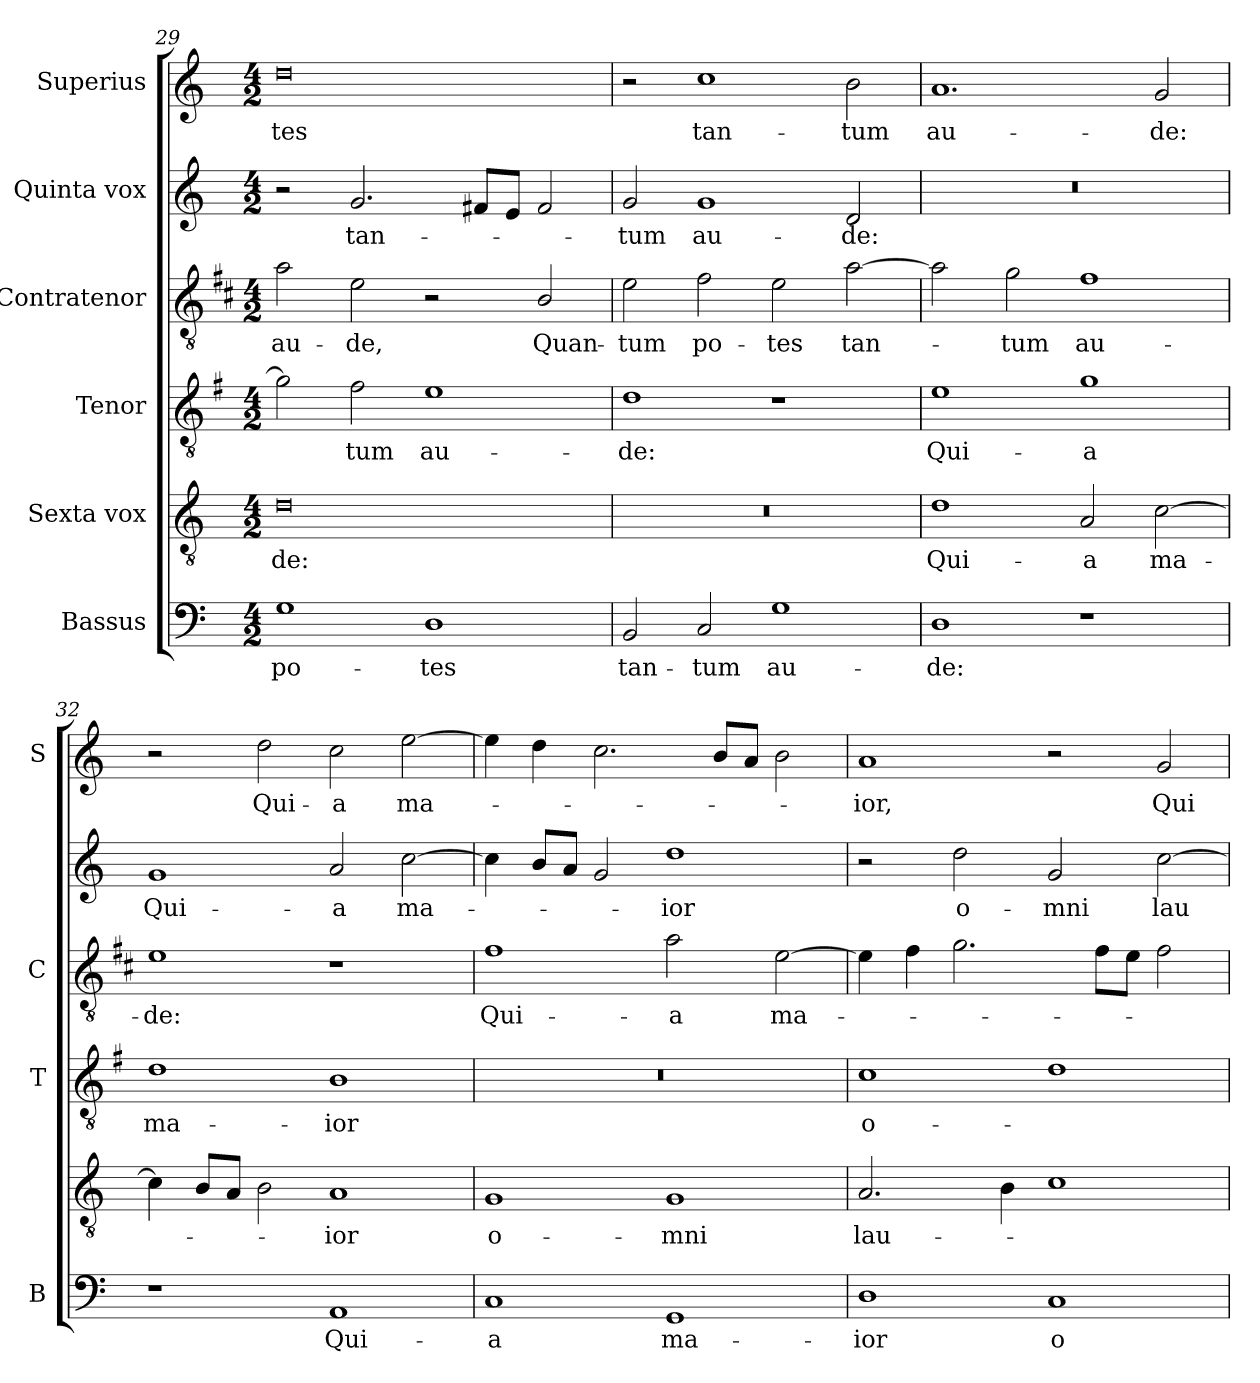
**kern	**text	**kern	**text	**kern	**text	**kern	**text	**kern	**text	**kern	**text
*part6	*part6	*part5	*part5	*part4	*part4	*part3	*part3	*part2	*part2	*part1	*part1
*staff6	*staff6	*staff5	*staff5	*staff4	*staff4	*staff3	*staff3	*staff2	*staff2	*staff1	*staff1
*I"Bassus	*	*I"Sexta vox	*	*I"Tenor	*	*I"Contratenor	*	*I"Quinta vox	*	*I"Superius	*
*I'B	*	*	*	*I'T	*	*I'C	*	*	*	*I'S	*
*clefF4	*	*clefGv2	*	*clefGv2	*	*clefGv2	*	*clefG2	*	*clefG2	*
*	*	*	*	*ITrd4c7	*	*ITrd1c2	*	*	*	*	*
*k[]	*	*k[]	*	*k[]	*	*k[]	*	*k[]	*	*k[]	*
*C:	*	*C:	*	*C:	*	*C:	*	*C:	*	*C:	*
*M4/2	*	*M4/2	*	*M4/2	*	*M4/2	*	*M4/2	*	*M4/2	*
=29	=29	=29	=29	=29	=29	=29	=29	=29	=29	=29	=29
!	!LO:LY:b	!	!LO:LY:b	!	!	!	!LO:LY:b	!	!	!	!LO:LY:b
1G	po-	0d	-de:	2c\]	.	2g\	au-	2r	.	0dd	-tes
!	!	!	!	!	!LO:LY:b	!	!LO:LY:b	!	!LO:LY:b	!	!
.	.	.	.	2B\	-tum	2d\	-de,	2.g/	tan-	.	.
!	!LO:LY:b	!	!	!	!LO:LY:b	!	!	!	!	!	!
1D	-tes	.	.	1A	au-	2r	.	.	.	.	.
.	.	.	.	.	.	.	.	8f#X/L	.	.	.
.	.	.	.	.	.	.	.	8e/J	.	.	.
!	!	!	!	!	!	!	!LO:LY:b	!	!	!	!
.	.	.	.	.	.	2A/	Quan-	2f#/	.	.	.
!!LO:PB:g=z
=30	=30	=30	=30	=30	=30	=30	=30	=30	=30	=30	=30
!	!LO:LY:b	!	!	!	!LO:LY:b	!	!LO:LY:b	!	!LO:LY:b	!	!
2BB/	tan-	0r	.	1G	-de:	2d\	-tum	2g/	-tum	2r	.
!	!LO:LY:b	!	!	!	!	!	!LO:LY:b	!	!LO:LY:b	!	!LO:LY:b
2C/	-tum	.	.	.	.	2e\	po-	1g	au-	1cc	tan-
!	!LO:LY:b	!	!	!	!	!	!LO:LY:b	!	!	!	!
1G	au-	.	.	1r	.	2d\	-tes	.	.	.	.
!	!	!	!	!	!	!	!LO:LY:b	!	!LO:LY:b	!	!LO:LY:b
.	.	.	.	.	.	[2g\	tan-	2d/	-de:	2b\	-tum
=31	=31	=31	=31	=31	=31	=31	=31	=31	=31	=31	=31
!	!LO:LY:b	!	!LO:LY:b	!	!LO:LY:b	!	!	!	!	!	!LO:LY:b
1D	-de:	1d	Qui-	1A	Qui-	2g\]	.	0r	.	1.a	au-
!	!	!	!	!	!	!	!LO:LY:b	!	!	!	!
.	.	.	.	.	.	2f\	-tum	.	.	.	.
!	!	!	!LO:LY:b	!	!LO:LY:b	!	!LO:LY:b	!	!	!	!
1r	.	2A/	-a	1c	-a	1e	au-	.	.	.	.
!	!	!	!LO:LY:b	!	!	!	!	!	!	!	!LO:LY:b
.	.	[2c\	ma-	.	.	.	.	.	.	2g/	-de:
=32	=32	=32	=32	=32	=32	=32	=32	=32	=32	=32	=32
!	!	!	!	!	!LO:LY:b	!	!LO:LY:b	!	!LO:LY:b	!	!
1r	.	4c\]	.	1G	ma-	1d	-de:	1g	Qui-	2r	.
.	.	8B/L	.	.	.	.	.	.	.	.	.
.	.	8A/J	.	.	.	.	.	.	.	.	.
!	!	!	!	!	!	!	!	!	!	!	!LO:LY:b
.	.	2B\	.	.	.	.	.	.	.	2dd\	Qui-
!	!LO:LY:b	!	!LO:LY:b	!	!LO:LY:b	!	!	!	!LO:LY:b	!	!LO:LY:b
1AA	Qui-	1A	-ior	1E	-ior	1r	.	2a/	-a	2cc\	-a
!	!	!	!	!	!	!	!	!	!LO:LY:b	!	!LO:LY:b
.	.	.	.	.	.	.	.	[2cc\	ma-	[2ee\	ma-
=33	=33	=33	=33	=33	=33	=33	=33	=33	=33	=33	=33
!	!LO:LY:b	!	!LO:LY:b	!	!	!	!LO:LY:b	!	!	!	!
1C	-a	1G	o-	0r	.	1e	Qui-	4cc\]	.	4ee\]	.
.	.	.	.	.	.	.	.	8b/L	.	4dd\	.
.	.	.	.	.	.	.	.	8a/J	.	.	.
.	.	.	.	.	.	.	.	2g/	.	2.cc\	.
!	!LO:LY:b	!	!LO:LY:b	!	!	!	!LO:LY:b	!	!LO:LY:b	!	!
1GG	ma-	1G	-mni	.	.	2g\	-a	1dd	-ior	.	.
.	.	.	.	.	.	.	.	.	.	8b/L	.
.	.	.	.	.	.	.	.	.	.	8a/J	.
!	!	!	!	!	!	!	!LO:LY:b	!	!	!	!
.	.	.	.	.	.	[2d\	ma-	.	.	2b\	.
=34	=34	=34	=34	=34	=34	=34	=34	=34	=34	=34	=34
!	!LO:LY:b	!	!LO:LY:b	!	!LO:LY:b	!	!	!	!	!	!LO:LY:b
1D	-ior	2.A/	lau-	1F	o-	4d\]	.	2r	.	1a	-ior,
.	.	.	.	.	.	4e\	.	.	.	.	.
!	!	!	!	!	!	!	!	!	!LO:LY:b	!	!
.	.	.	.	.	.	2.f\	.	2dd\	o-	.	.
.	.	4B\	.	.	.	.	.	.	.	.	.
!	!LO:LY:b	!	!	!	!	!	!	!	!LO:LY:b	!	!
1C	o-	1c	.	1G	.	.	.	2g/	-mni	2r	.
.	.	.	.	.	.	8e\L	.	.	.	.	.
.	.	.	.	.	.	8d\J	.	.	.	.	.
!	!	!	!	!	!	!	!	!	!LO:LY:b	!	!LO:LY:b
.	.	.	.	.	.	2e\	.	[2cc\	lau-	2g/	Qui-
=	=	=	=	=	=	=	=	=	=	=	=
*-	*-	*-	*-	*-	*-	*-	*-	*-	*-	*-	*-
